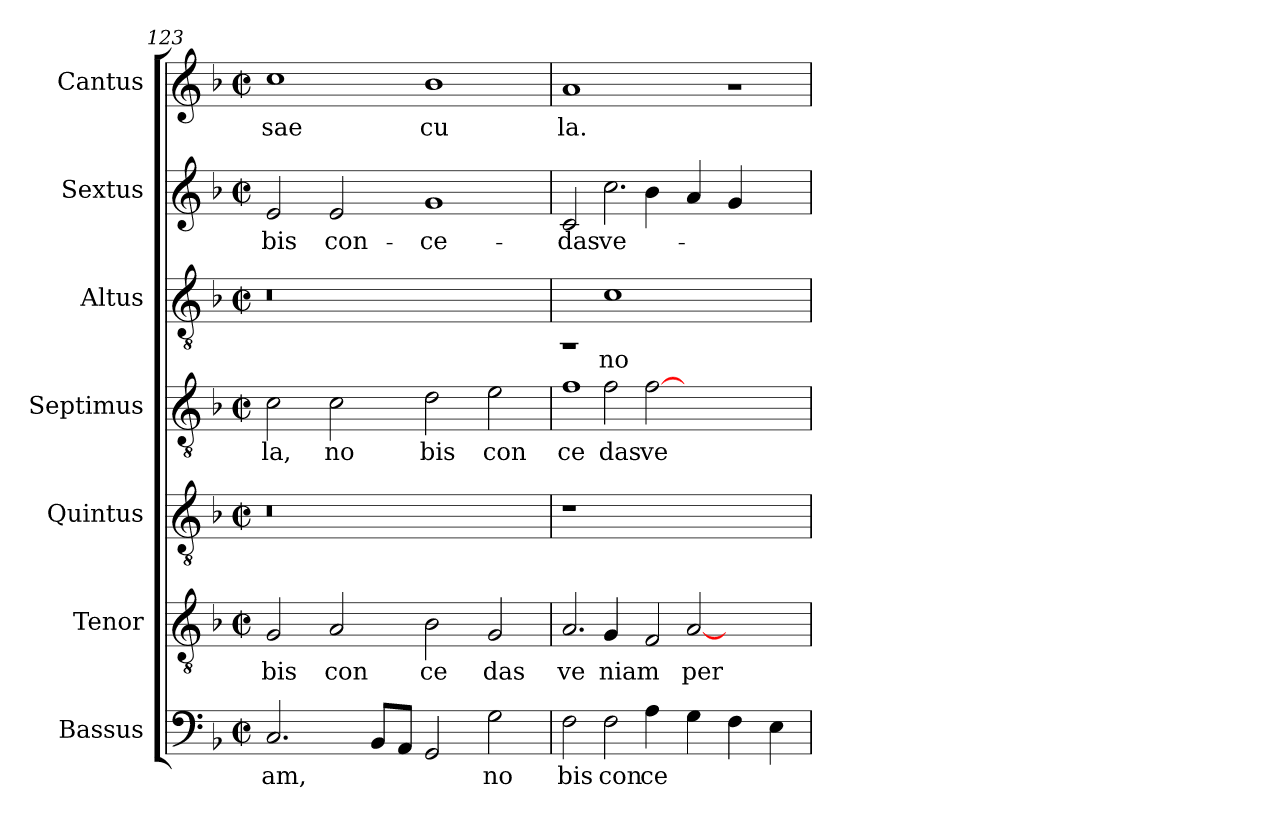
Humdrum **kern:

**kern	**text	**kern	**text	**kern	**kern	**text	**kern	**text	**kern	**text	**kern	**text
*part7	*part7	*part6	*part6	*part5	*part4	*part4	*part3	*part3	*part2	*part2	*part1	*part1
*staff7	*staff7	*staff6	*staff6	*staff5	*staff4	*staff4	*staff3	*staff3	*staff2	*staff2	*staff1	*staff1
*I"Bassus	*	*I"Tenor	*	*I"Quintus	*I"Septimus	*	*I"Altus	*	*I"Sextus	*	*I"Cantus	*
*clefF4	*	*clefGv2	*	*clefGv2	*clefGv2	*	*clefGv2	*	*clefG2	*	*clefG2	*
*k[b-]	*	*k[b-]	*	*k[b-]	*k[b-]	*	*k[b-]	*	*k[b-]	*	*k[b-]	*
*F:	*	*F:	*	*F:	*F:	*	*F:	*	*F:	*	*F:	*
*M2/2	*	*M2/2	*	*M2/2	*M2/2	*	*M2/2	*	*M2/2	*	*M2/2	*
*met(c|)	*	*met(c|)	*	*met(c|)	*met(c|)	*	*met(c|)	*	*met(c|)	*	*met(c|)	*
=123	=123	=123	=123	=123	=123	=123	=123	=123	=123	=123	=123	=123
!	!LO:LY:b	!	!LO:LY:b:cj	!	!	!LO:LY:b:cj	!	!	!	!LO:LY:b:cj	!	!LO:LY:b:cj
2.C/	am,	2G/	bis	0r	2c\	la,	0r	.	2e/	-bis	1cc	sae
!	!	!	!LO:LY:b:cj	!	!	!LO:LY:b:cj	!	!	!	!LO:LY:b:cj	!	!
.	.	2A/	con	.	2c\	no	.	.	2e/	con-	.	.
8BB-/L	.	.	.	.	.	.	.	.	.	.	.	.
8AA/J	.	.	.	.	.	.	.	.	.	.	.	.
!	!	!	!LO:LY:b:cj	!	!	!LO:LY:b:cj	!	!	!	!LO:LY:b:cj	!	!LO:LY:b:cj
2GG/	.	2B-\	ce	.	2d\	bis	.	.	1g	-ce-	1b-	cu
!	!LO:LY:b:cj	!	!LO:LY:b:cj	!	!	!LO:LY:b:cj	!	!	!	!	!	!
2G\	no	2G/	das	.	2e\	con	.	.	.	.	.	.
=124	=124	=124	=124	=124	=124	=124	=124	=124	=124	=124	=124	=124
!LO:N:vis=2	!LO:LY:b:cj	!LO:N:vis=2.	!LO:LY:b:cj	!	!LO:N:vis=1	!LO:LY:b:cj	!LO:N:vis=1	!	!LO:N:vis=2	!LO:LY:b:cj	!	!LO:LY:b:cj
4F\	bis	4A/	ve	1r	4f	ce	4rAA	.	4c/	-das	1a	la.
!LO:N:vis=2	!LO:LY:b:cj	!	!LO:LY:b	!	!LO:N:vis=2	!LO:LY:b:cj	!LO:N:vis=1	!LO:LY:b:cj	!LO:N:vis=2.	!LO:LY:b:cj	!	!
4F\	con	4G/	niam	.	4f\	das	4c	no	4cc\	ve-	.	.
!	!LO:LY:b:cj	!LO:N:vis=2	!	!	!LO:N:vis=2	!LO:LY:b:cj	!	!	!	!	!	!
4A\	ce	4F/	.	.	[>4f\	ve	1ryy	.	4b-\	.	.	.
!	!	!LO:N:vis=2	!LO:LY:b	!	!	!	!	!	!	!	!	!
4G\	.	[<4A/	per	.	2.ryy	.	.	.	4a/	.	.	.
!	!	!	!	!	!	!	!	!	!	!	!LO:N:vis=1	!
4F\	.	2ryy	.	2ryy	.	.	.	.	4g/	.	4ra	.
4E\	.	.	.	.	.	.	.	.	4ryy	.	4ryy	.
=	=	=	=	=	=	=	=	=	=	=	=	=
*-	*-	*-	*-	*-	*-	*-	*-	*-	*-	*-	*-	*-
